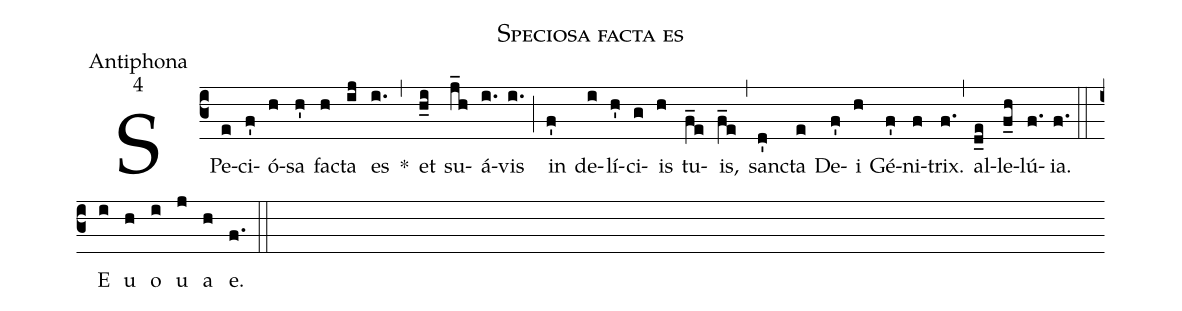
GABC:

name:Speciosa facta es;
office-part:Antiphona;
mode:4;
%%
(c3) SPe(e)ci(f')ó(h)sa(h') fa(h)cta(ij) es(i.) *(,) et(h_i) su(j_h)á(i.)vis(i.) (;) in(f') de(i)lí(h')ci(g)is(h) tu(f_e)is,(f_e) (,) san(d')cta(e) De(f')i(h) Gé(f')ni(f)trix.(f.) (,) al(d_e)le(f_h)lú(f.){ia}.(f.) (::) E(i) u(h) o(i) u(j) a(h) e.(f.) (::)
